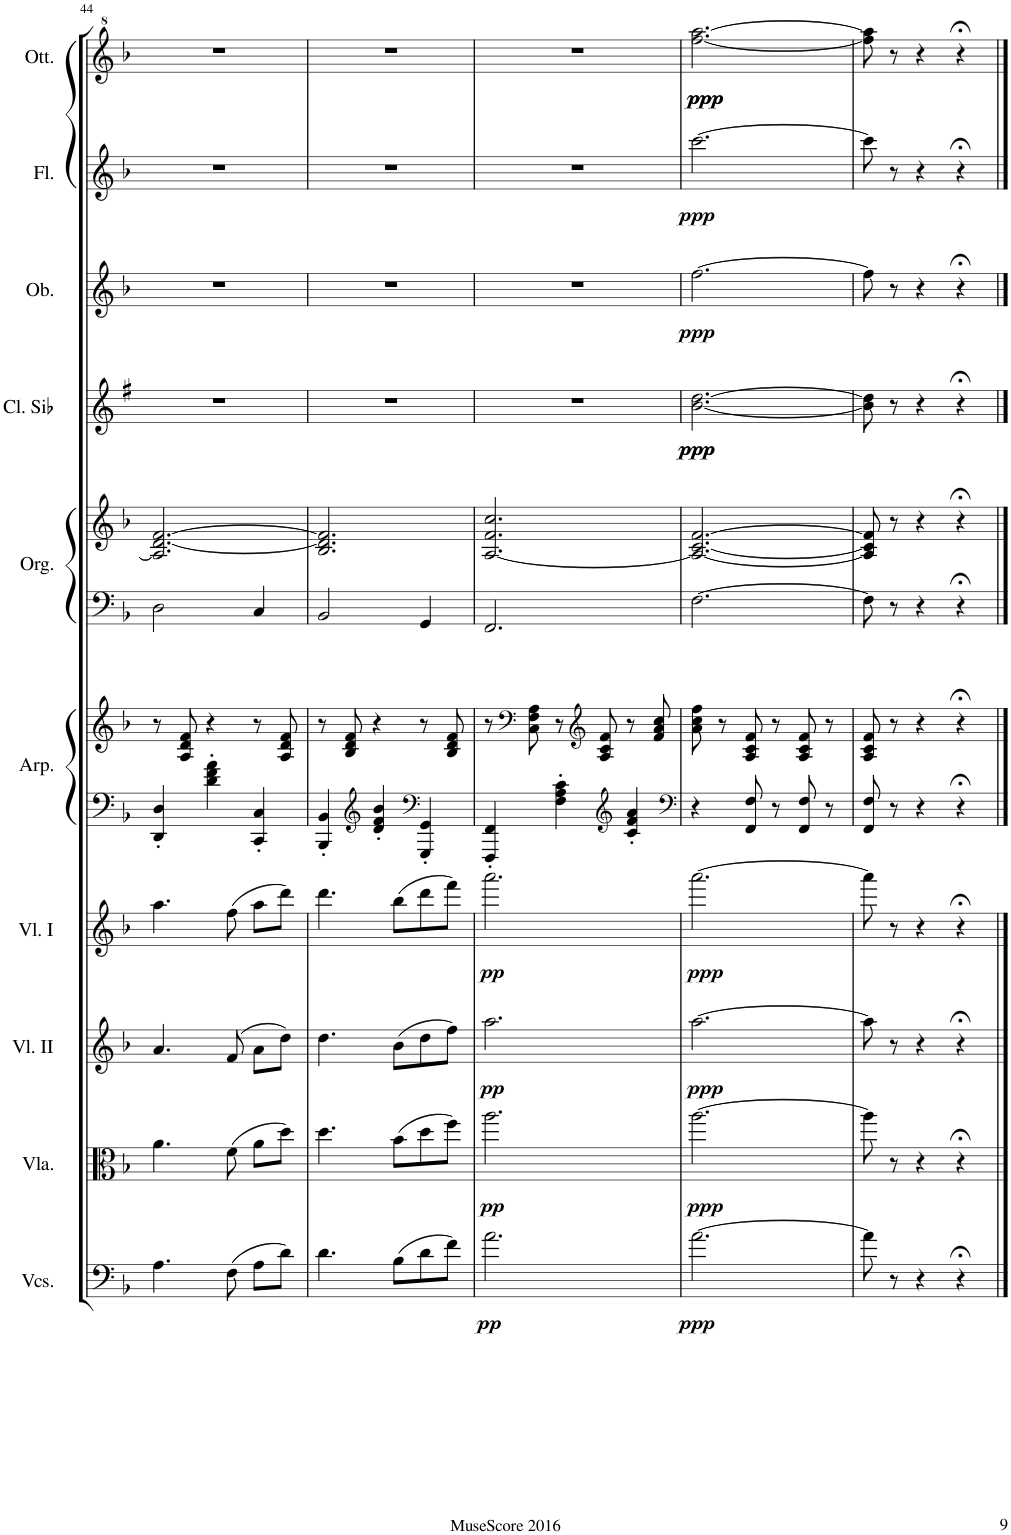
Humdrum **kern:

**kern	**dynam	**kern	**dynam	**kern	**dynam	**kern	**dynam	**kern	**kern	**kern	**kern	**kern	**dynam	**kern	**dynam	**kern	**dynam	**kern	**dynam
*part10	*part10	*part9	*part9	*part8	*part8	*part7	*part7	*part6	*part6	*part5	*part5	*part4	*part4	*part3	*part3	*part2	*part2	*part1	*part1
*staff12	*staff12	*staff11	*staff11	*staff10	*staff10	*staff9	*staff9	*staff8	*staff7	*staff6	*staff5	*staff4	*staff4	*staff3	*staff3	*staff2	*staff2	*staff1	*staff1
*I"Violoncello	*	*I"Viola	*	*I"Violino II	*	*I"Violino I	*	*I"2 Arpe	*	*I"Organo	*	*I"Clarinetto in Sib	*	*I"Oboe	*	*I"Flauto	*	*I"Ottavini	*
*	*	*I'Vla.	*	*I'Vl. II	*	*I'Vl. I	*	*I'Arp.	*	*I'Org.	*	*I'Cl. Sib	*	*I'Ob.	*	*I'Fl.	*	*I'Ott.	*
!!LO:PB:g=z
*clefF4	*	*clefC3	*	*clefG2	*	*clefG2	*	*clefF4	*clefG2	*clefF4	*clefG2	*clefG2	*	*clefG2	*	*clefG2	*	*clefG^2	*
*	*	*	*	*	*	*	*	*	*	*	*	*Trd1c2	*	*	*	*	*	*Trd-7c-12	*
*k[b-]	*	*k[b-]	*	*k[b-]	*	*k[b-]	*	*k[b-]	*k[b-]	*k[b-]	*k[b-]	*k[f#]	*	*k[b-]	*	*k[b-]	*	*k[b-]	*
*M3/4	*	*M3/4	*	*M3/4	*	*M3/4	*	*M3/4	*M3/4	*M3/4	*M3/4	*M3/4	*	*M3/4	*	*M3/4	*	*M3/4	*
=44	=44	=44	=44	=44	=44	=44	=44	=44	=44	=44	=44	=44	=44	=44	=44	=44	=44	=44	=44
4.A\	.	4.a\	.	4.a/	.	4.aa\	.	4DD/' 4D/'	8r	2D\	2.A/] [2.d/ [2.f/	2.r	.	2.r	.	2.r	.	2.r	.
.	.	.	.	.	.	.	.	.	8A/ 8d/ 8f/	.	.	.	.	.	.	.	.	.	.
.	.	.	.	.	.	.	.	4d\' 4f\' 4a\'	4r	.	.	.	.	.	.	.	.	.	.
(8F\	.	(8f\	.	(8f/	.	(8ff\	.	.	.	.	.	.	.	.	.	.	.	.	.
8A\L	.	8a\L	.	8a\L	.	8aa\L	.	4CC/' 4C/'	8r	4C/	.	.	.	.	.	.	.	.	.
8d\J)	.	8dd\J)	.	8dd\J)	.	8ddd\J)	.	.	8A/ 8d/ 8f/	.	.	.	.	.	.	.	.	.	.
=45	=45	=45	=45	=45	=45	=45	=45	=45	=45	=45	=45	=45	=45	=45	=45	=45	=45	=45	=45
4.d\	.	4.dd\	.	4.dd\	.	4.ddd\	.	4BBB-/' 4BB-/'	8r	2BB-/	2.B-/ 2.d/] 2.f/]	2.r	.	2.r	.	2.r	.	2.r	.
.	.	.	.	.	.	.	.	.	8B-/ 8d/ 8f/	.	.	.	.	.	.	.	.	.	.
*	*	*	*	*	*	*	*	*clefG2	*	*	*	*	*	*	*	*	*	*	*
.	.	.	.	.	.	.	.	4d/' 4f/' 4b-/'	4r	.	.	.	.	.	.	.	.	.	.
(8B-\L	.	(8b-\L	.	(8b-\L	.	(8bb-\L	.	.	.	.	.	.	.	.	.	.	.	.	.
*	*	*	*	*	*	*	*	*clefF4	*	*	*	*	*	*	*	*	*	*	*
8d\	.	8dd\	.	8dd\	.	8ddd\	.	4GGG/' 4GG/'	8r	4GG/	.	.	.	.	.	.	.	.	.
8f\J)	.	8ff\J)	.	8ff\J)	.	8fff\J)	.	.	8B-/ 8d/ 8f/	.	.	.	.	.	.	.	.	.	.
=46	=46	=46	=46	=46	=46	=46	=46	=46	=46	=46	=46	=46	=46	=46	=46	=46	=46	=46	=46
!	!LO:DY:b	!	!LO:DY:b	!	!LO:DY:b	!	!LO:DY:b	!	!	!	!	!	!	!	!	!	!	!	!
2.a\	pp	2.aa\	pp	2.aa\	pp	2.aaa\	pp	4FFF/' 4FF/'	8r	2.FF/	[2.A/ 2.f/ 2.cc/	2.r	.	2.r	.	2.r	.	2.r	.
*	*	*	*	*	*	*	*	*	*clefF4	*	*	*	*	*	*	*	*	*	*
.	.	.	.	.	.	.	.	.	8C\ 8F\ 8A\	.	.	.	.	.	.	.	.	.	.
.	.	.	.	.	.	.	.	4F\' 4A\' 4c\'	8r	.	.	.	.	.	.	.	.	.	.
*	*	*	*	*	*	*	*	*	*clefG2	*	*	*	*	*	*	*	*	*	*
.	.	.	.	.	.	.	.	.	8A/ 8c/ 8f/	.	.	.	.	.	.	.	.	.	.
*	*	*	*	*	*	*	*	*clefG2	*	*	*	*	*	*	*	*	*	*	*
.	.	.	.	.	.	.	.	4c/' 4f/' 4a/'	8r	.	.	.	.	.	.	.	.	.	.
.	.	.	.	.	.	.	.	.	8f/ 8a/ 8cc/	.	.	.	.	.	.	.	.	.	.
=47	=47	=47	=47	=47	=47	=47	=47	=47	=47	=47	=47	=47	=47	=47	=47	=47	=47	=47	=47
*	*	*	*	*	*	*	*	*clefF4	*	*	*	*	*	*	*	*	*	*	*
!	!LO:DY:b	!	!LO:DY:b	!	!LO:DY:b	!	!LO:DY:b	!	!	!	!	!	!LO:DY:b	!	!	!	!	!	!
!	!	!	!	!	!	!	!	!	!	!	!	!	!LO:DY:n=1:b	!	!LO:DY:b	!	!LO:DY:b	!	!LO:DY:b
!	!	!	!	!	!	!	!	!	!	!	!	!	!	!	!	!	!	!	!LO:DY:n=1:b
[2.a\	ppp	[2.aa\	ppp	[2.aa\	ppp	[2.aaa\	ppp	4r	8a\ 8cc\ 8ff\	[2.F\	2.A/_ [2.c/ [2.f/	[2.b\ [2.dd\	ppp ppp	[2.ff\	ppp	[2.ccc\	ppp	[2.fff\ [2.aaa\	ppp ppp
.	.	.	.	.	.	.	.	.	8r	.	.	.	.	.	.	.	.	.	.
.	.	.	.	.	.	.	.	8FF/ 8F/	8A/ 8c/ 8f/	.	.	.	.	.	.	.	.	.	.
.	.	.	.	.	.	.	.	8r	8r	.	.	.	.	.	.	.	.	.	.
.	.	.	.	.	.	.	.	8FF/ 8F/	8A/ 8c/ 8f/	.	.	.	.	.	.	.	.	.	.
.	.	.	.	.	.	.	.	8r	8r	.	.	.	.	.	.	.	.	.	.
=48	=48	=48	=48	=48	=48	=48	=48	=48	=48	=48	=48	=48	=48	=48	=48	=48	=48	=48	=48
8a\]	.	8aa\]	.	8aa\]	.	8aaa\]	.	8FF/ 8F/	8A/ 8c/ 8f/	8F\]	8A/] 8c/] 8f/]	8b\] 8dd\]	.	8ff\]	.	8ccc\]	.	8fff\] 8aaa\]	.
8r	.	8r	.	8r	.	8r	.	8r	8r	8r	8r	8r	.	8r	.	8r	.	8r	.
4r	.	4r	.	4r	.	4r	.	4r	4r	4r	4r	4r	.	4r	.	4r	.	4r	.
4r;<	.	4r;<	.	4r;<	.	4r;<	.	4r;<	4r;<	4r;<	4r;<	4r;<	.	4r;<	.	4r;<	.	4r;<	.
==	==	==	==	==	==	==	==	==	==	==	==	==	==	==	==	==	==	==	==
*-	*-	*-	*-	*-	*-	*-	*-	*-	*-	*-	*-	*-	*-	*-	*-	*-	*-	*-	*-
